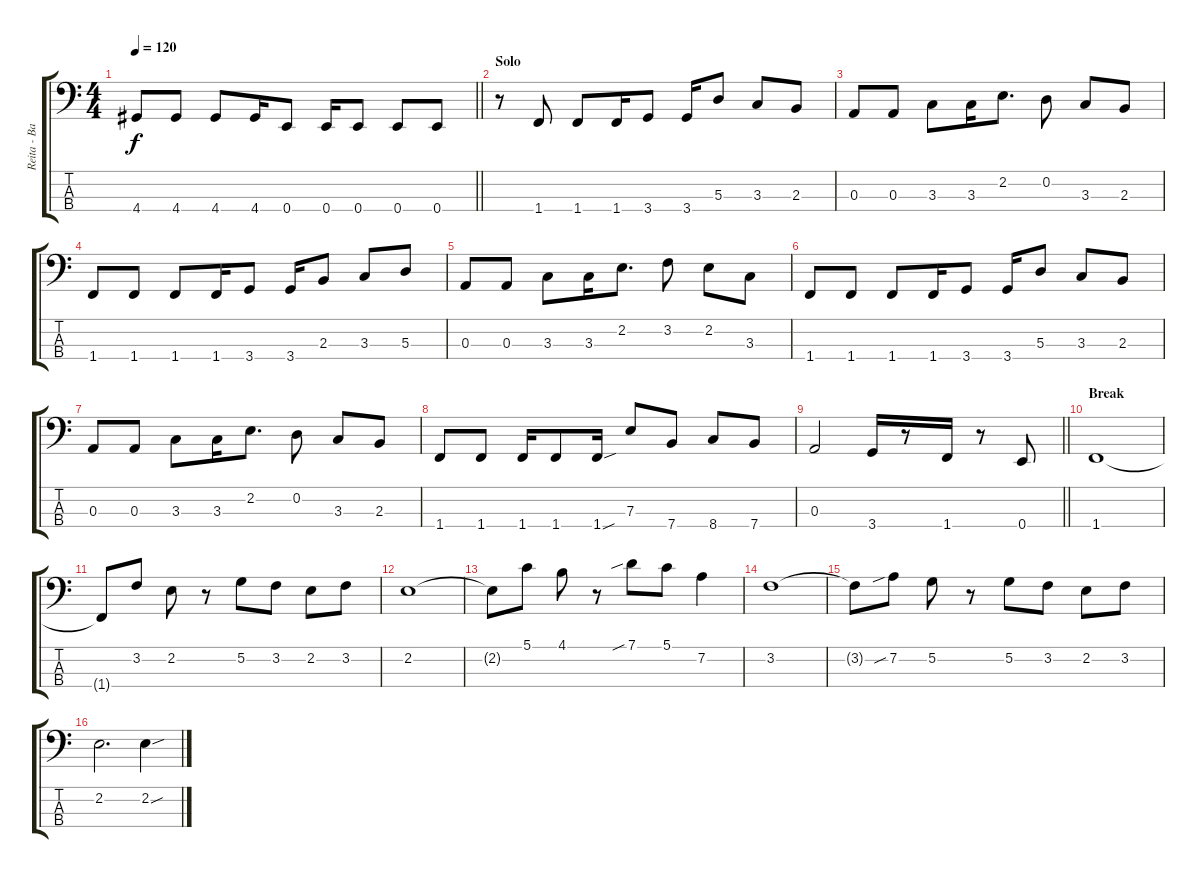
\track ("Reita - Bass" "Reita - Ba") {instrument electricbasspick}
\staff {score tabs}
\tuning (G2 D2 A1 E1) {hide}
\ts (4 4)
\tempo 120
\clef f4
\barLineRight lightlight
\ks c
4.4.8{dy f} 4.4.8 4.4.8 4.4.16 0.4.8 0.4.16 0.4.8 0.4.8 0.4.8 |
\section ("" "Solo")
r.8 1.4.8 1.4.8 1.4.16 3.4.8 3.4.16 5.3.8 3.3.8 2.3.8 |
0.3.8 0.3.8 3.3.8 3.3.16 2.2.8{d} 0.2.8 3.3.8 2.3.8 |
1.4.8 1.4.8 1.4.8 1.4.16 3.4.8 3.4.16 2.3.8 3.3.8 5.3.8 |
0.3.8 0.3.8 3.3.8 3.3.16 2.2.8{d} 3.2.8 2.2.8 3.3.8 |
1.4.8 1.4.8 1.4.8 1.4.16 3.4.8 3.4.16 5.3.8 3.3.8 2.3.8 |
0.3.8 0.3.8 3.3.8 3.3.16 2.2.8{d} 0.2.8 3.3.8 2.3.8 |
1.4.8 1.4.8 1.4.16 1.4.8 1.4{sou}.16 7.3.8 7.4.8 8.4.8 7.4.8 |
\barLineRight lightlight
0.3.2 3.4.16 r.8 1.4.16 r.8 0.4.8 |
\section ("" "Break")
1.4.1 |
1.4{t}.8 3.2.8 2.2.8 r.8 5.2.8 3.2.8 2.2.8 3.2.8 |
2.2.1 |
2.2{t}.8 5.1.8 4.1.8 r.8 7.1{sib}.8 5.1.8 7.2.4 |
3.2.1 |
3.2{t}.8 7.2{sib}.8 5.2.8 r.8 5.2.8 3.2.8 2.2.8 3.2.8 |
2.2.2{d} 2.2{sou}.4
